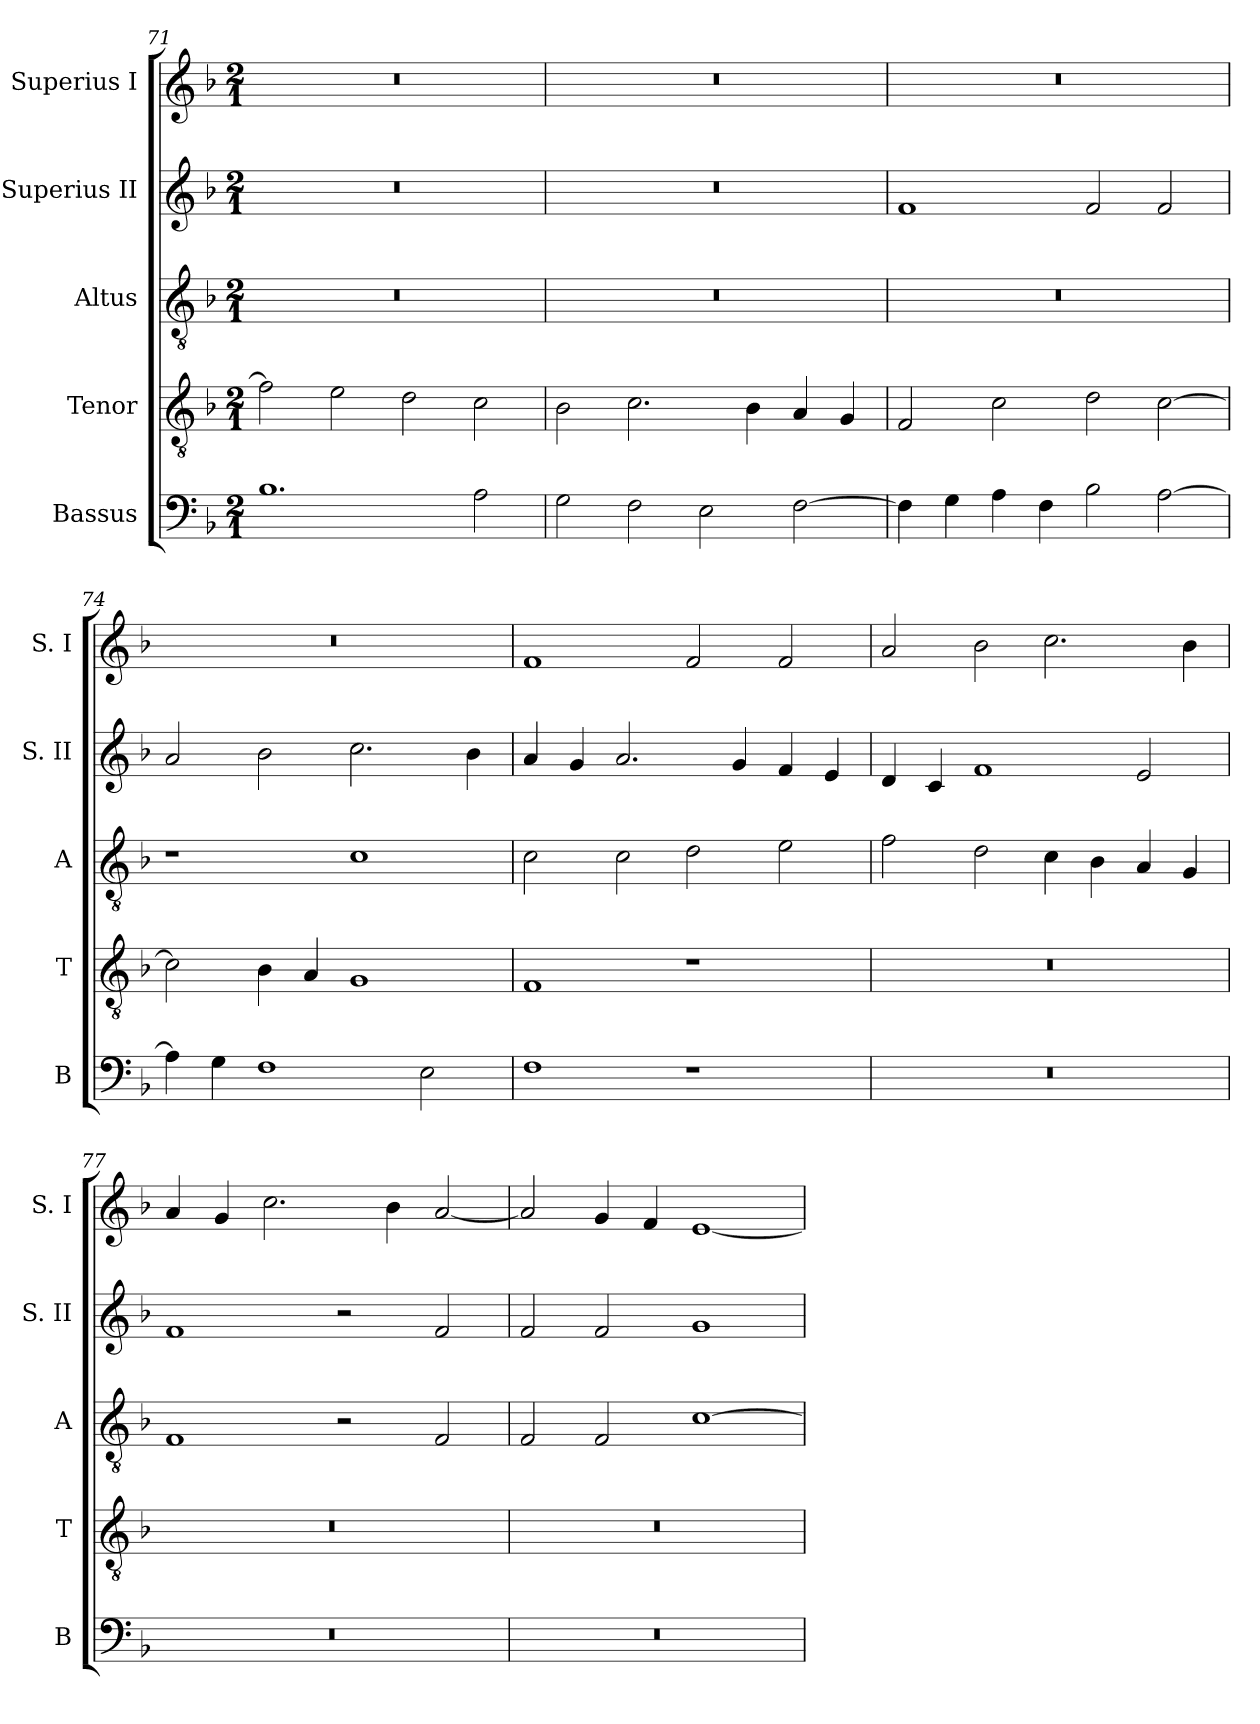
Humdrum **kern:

**kern	**kern	**kern	**kern	**kern
*part5	*part4	*part3	*part2	*part1
*staff5	*staff4	*staff3	*staff2	*staff1
*I"Bassus	*I"Tenor	*I"Altus	*I"Superius II	*I"Superius I
*I'B	*I'T	*I'A	*I'S. II	*I'S. I
*clefF4	*clefGv2	*clefGv2	*clefG2	*clefG2
*k[b-]	*k[b-]	*k[b-]	*k[b-]	*k[b-]
*F:	*F:	*F:	*F:	*F:
*M2/1	*M2/1	*M2/1	*M2/1	*M2/1
=71	=71	=71	=71	=71
1.B-	2f]	0r	0r	0r
.	2e	.	.	.
.	2d	.	.	.
2A	2c	.	.	.
=72	=72	=72	=72	=72
2G	2B-	0r	0r	0r
2F	2.c	.	.	.
2E	.	.	.	.
.	4B-	.	.	.
[2F	4A	.	.	.
.	4G	.	.	.
=73	=73	=73	=73	=73
4F]	2F	0r	1f	0r
4G	.	.	.	.
4A	2c	.	.	.
4F	.	.	.	.
2B-	2d	.	2f	.
[2A	[2c	.	2f	.
=74	=74	=74	=74	=74
4A]	2c]	1r	2a	0r
4G	.	.	.	.
1F	4B-	.	2b-	.
.	4A	.	.	.
.	1G	1c	2.cc	.
2E	.	.	.	.
.	.	.	4b-	.
=75	=75	=75	=75	=75
1F	1F	2c	4a	1f
.	.	.	4g	.
.	.	2c	2.a	.
1r	1r	2d	.	2f
.	.	.	4g	.
.	.	2e	4f	2f
.	.	.	4e	.
=76	=76	=76	=76	=76
0r	0r	2f	4d	2a
.	.	.	4c	.
.	.	2d	1f	2b-
.	.	4c	.	2.cc
.	.	4B-	.	.
.	.	4A	2e	.
.	.	4G	.	4b-
=77	=77	=77	=77	=77
0r	0r	1F	1f	4a
.	.	.	.	4g
.	.	.	.	2.cc
.	.	2r	2r	.
.	.	.	.	4b-
.	.	2F	2f	[2a
=78	=78	=78	=78	=78
0r	0r	2F	2f	2a]
.	.	2F	2f	4g
.	.	.	.	4f
.	.	[1c	1g	[1e
=	=	=	=	=
*-	*-	*-	*-	*-
